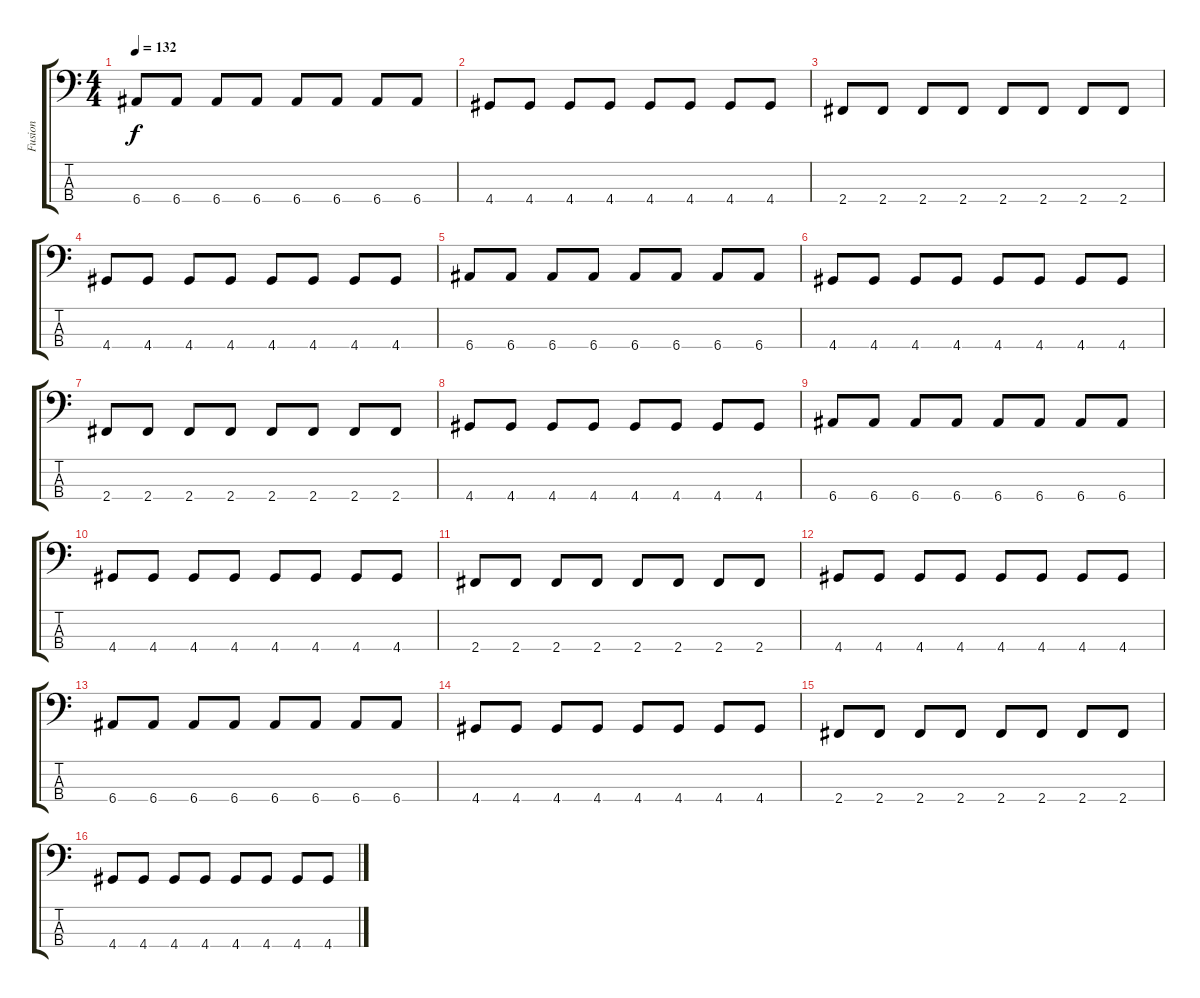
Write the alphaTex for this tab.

\track ("Fusion" "Fusion") {instrument synthbass1}
\staff {score tabs}
\tuning (G2 D2 A1 E1) {hide}
\ts (4 4)
\tempo 132
\clef f4
\ks c
6.4.8{dy f} 6.4.8 6.4.8 6.4.8 6.4.8 6.4.8 6.4.8 6.4.8 |
4.4.8 4.4.8 4.4.8 4.4.8 4.4.8 4.4.8 4.4.8 4.4.8 |
2.4.8 2.4.8 2.4.8 2.4.8 2.4.8 2.4.8 2.4.8 2.4.8 |
4.4.8 4.4.8 4.4.8 4.4.8 4.4.8 4.4.8 4.4.8 4.4.8 |
6.4.8 6.4.8 6.4.8 6.4.8 6.4.8 6.4.8 6.4.8 6.4.8 |
4.4.8 4.4.8 4.4.8 4.4.8 4.4.8 4.4.8 4.4.8 4.4.8 |
2.4.8 2.4.8 2.4.8 2.4.8 2.4.8 2.4.8 2.4.8 2.4.8 |
4.4.8 4.4.8 4.4.8 4.4.8 4.4.8 4.4.8 4.4.8 4.4.8 |
6.4.8 6.4.8 6.4.8 6.4.8 6.4.8 6.4.8 6.4.8 6.4.8 |
4.4.8 4.4.8 4.4.8 4.4.8 4.4.8 4.4.8 4.4.8 4.4.8 |
2.4.8 2.4.8 2.4.8 2.4.8 2.4.8 2.4.8 2.4.8 2.4.8 |
4.4.8 4.4.8 4.4.8 4.4.8 4.4.8 4.4.8 4.4.8 4.4.8 |
6.4.8 6.4.8 6.4.8 6.4.8 6.4.8 6.4.8 6.4.8 6.4.8 |
4.4.8 4.4.8 4.4.8 4.4.8 4.4.8 4.4.8 4.4.8 4.4.8 |
2.4.8 2.4.8 2.4.8 2.4.8 2.4.8 2.4.8 2.4.8 2.4.8 |
4.4.8 4.4.8 4.4.8 4.4.8 4.4.8 4.4.8 4.4.8 4.4.8
